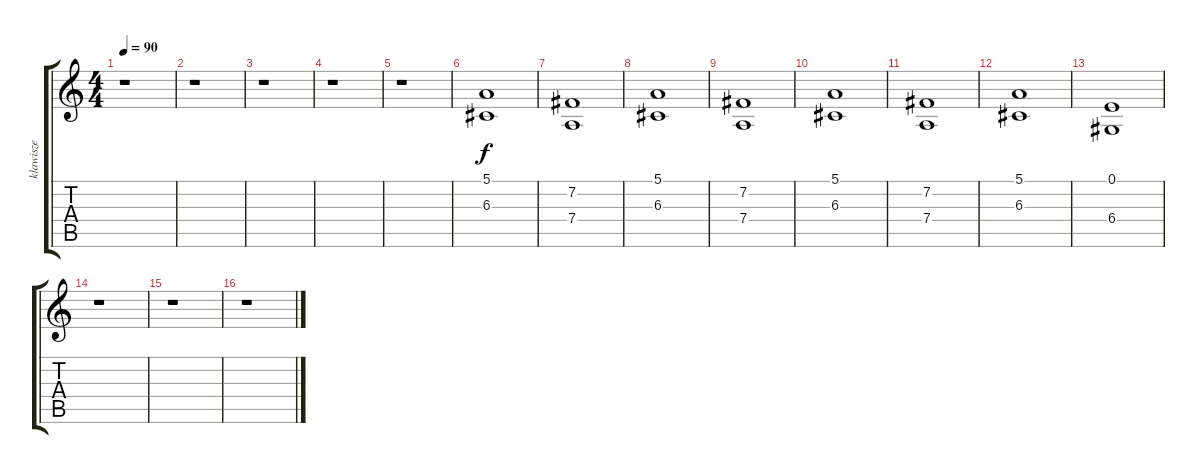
\track ("klawisze" "klawisze") {instrument pad1newage}
\staff {score tabs}
\tuning (E4 B3 G3 D3 A2 E2) {hide}
\ts (4 4)
\tempo 90
\clef g2
\ks c
r.1{dy f} |
r.1 |
r.1 |
r.1 |
r.1 |
(5.1 6.3).1 |
(7.2 7.4).1 |
(5.1 6.3).1 |
(7.2 7.4).1 |
(5.1 6.3).1 |
(7.2 7.4).1 |
(5.1 6.3).1 |
(0.1 6.4).1 |
r.1 |
r.1 |
r.1
